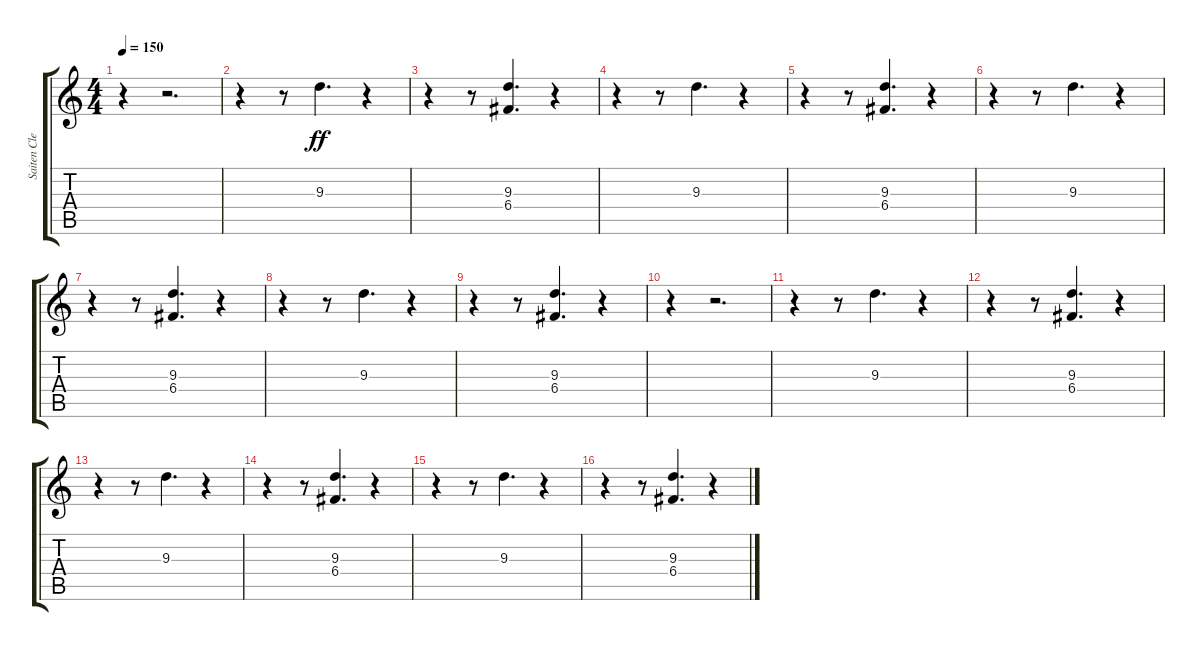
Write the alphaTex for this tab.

\track ("Saiten Clean" "Saiten Cle") {instrument electricguitarclean}
\staff {score tabs}
\tuning (D4 A3 F3 C3 G2 D2) {hide}
\ts (4 4)
\tempo 150
\clef g2
\ks c
r.4{dy ff instrument electricguitarclean} r.2{d} |
r.4 r.8 9.3.4{d} r.4 |
r.4 r.8 (9.3 6.4).4{d} r.4 |
r.4 r.8 9.3.4{d} r.4 |
r.4 r.8 (9.3 6.4).4{d} r.4 |
r.4 r.8 9.3.4{d} r.4 |
r.4 r.8 (9.3 6.4).4{d} r.4 |
r.4 r.8 9.3.4{d} r.4 |
r.4 r.8 (9.3 6.4).4{d} r.4 |
r.4 r.2{d} |
r.4 r.8 9.3.4{d} r.4 |
r.4 r.8 (9.3 6.4).4{d} r.4 |
r.4 r.8 9.3.4{d} r.4 |
r.4 r.8 (9.3 6.4).4{d} r.4 |
r.4 r.8 9.3.4{d} r.4 |
r.4 r.8 (9.3 6.4).4{d} r.4
